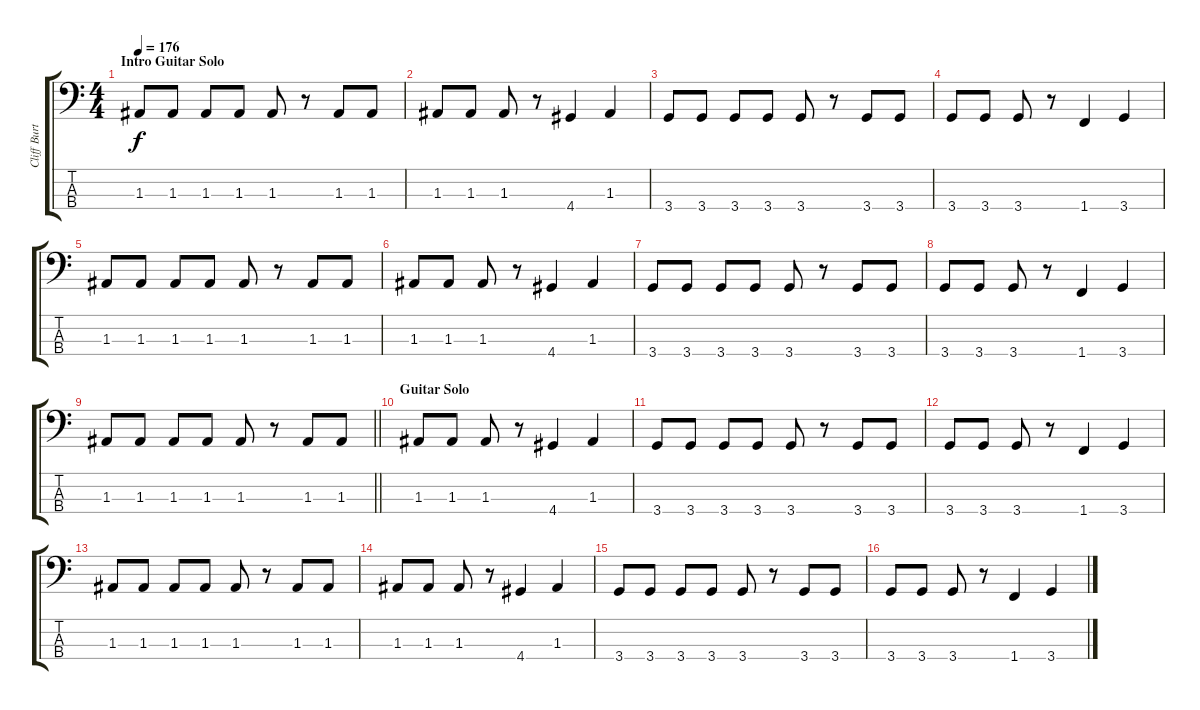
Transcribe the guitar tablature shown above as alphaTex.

\track ("Cliff Burton" "Cliff Burt") {instrument electricbasspick}
\staff {score tabs}
\tuning (G2 D2 A1 E1) {hide}
\ts (4 4)
\section ("" "Intro Guitar Solo")
\tempo 176
\clef f4
\ks c
1.3.8{dy f} 1.3.8 1.3.8 1.3.8 1.3.8 r.8 1.3.8 1.3.8 |
1.3.8 1.3.8 1.3.8 r.8 4.4.4 1.3.4 |
3.4.8 3.4.8 3.4.8 3.4.8 3.4.8 r.8 3.4.8 3.4.8 |
3.4.8 3.4.8 3.4.8 r.8 1.4.4 3.4.4 |
1.3.8 1.3.8 1.3.8 1.3.8 1.3.8 r.8 1.3.8 1.3.8 |
1.3.8 1.3.8 1.3.8 r.8 4.4.4 1.3.4 |
3.4.8 3.4.8 3.4.8 3.4.8 3.4.8 r.8 3.4.8 3.4.8 |
3.4.8 3.4.8 3.4.8 r.8 1.4.4 3.4.4 |
\barLineRight lightlight
1.3.8 1.3.8 1.3.8 1.3.8 1.3.8 r.8 1.3.8 1.3.8 |
\section ("" "Guitar Solo")
1.3.8 1.3.8 1.3.8 r.8 4.4.4 1.3.4 |
3.4.8 3.4.8 3.4.8 3.4.8 3.4.8 r.8 3.4.8 3.4.8 |
3.4.8 3.4.8 3.4.8 r.8 1.4.4 3.4.4 |
1.3.8 1.3.8 1.3.8 1.3.8 1.3.8 r.8 1.3.8 1.3.8 |
1.3.8 1.3.8 1.3.8 r.8 4.4.4 1.3.4 |
3.4.8 3.4.8 3.4.8 3.4.8 3.4.8 r.8 3.4.8 3.4.8 |
3.4.8 3.4.8 3.4.8 r.8 1.4.4 3.4.4
